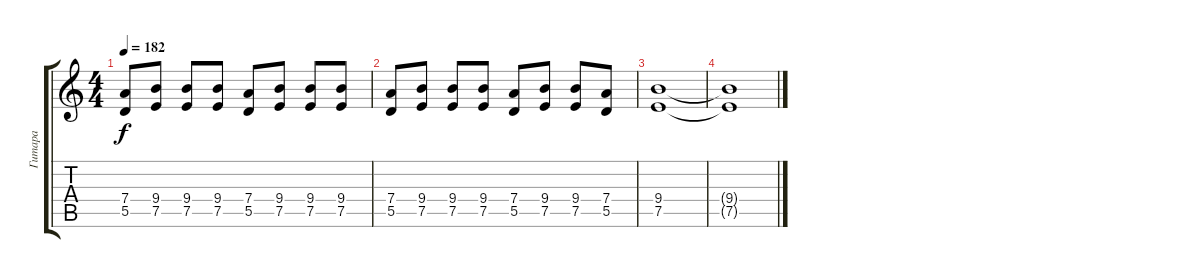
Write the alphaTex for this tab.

\track ("Гитара" "Гитара") {instrument overdrivenguitar}
\staff {score tabs}
\tuning (E4 B3 G3 D3 A2 E2) {hide}
\ts (4 4)
\tempo 182
\clef g2
\ks c
(7.4 5.5).8{dy f} (9.4 7.5).8 (9.4 7.5).8 (9.4 7.5).8 (7.4 5.5).8 (9.4 7.5).8 (9.4 7.5).8 (9.4 7.5).8 |
(7.4 5.5).8 (9.4 7.5).8 (9.4 7.5).8 (9.4 7.5).8 (7.4 5.5).8 (9.4 7.5).8 (9.4 7.5).8 (7.4 5.5).8 |
(9.4 7.5).1 |
(9.4{t} 7.5{t}).1
